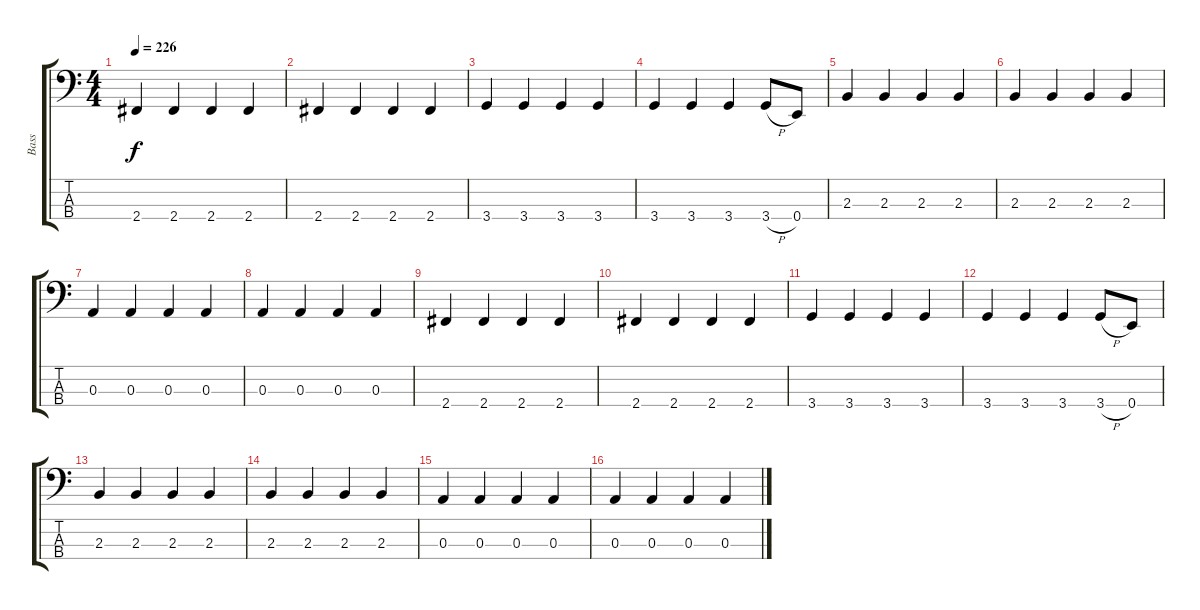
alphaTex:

\track ("Bass" "Bass") {instrument electricbasspick}
\staff {score tabs}
\tuning (G2 D2 A1 E1) {hide}
\ts (4 4)
\tempo 226
\clef f4
\ks c
2.4.4{dy f} 2.4.4 2.4.4 2.4.4 |
2.4.4 2.4.4 2.4.4 2.4.4 |
3.4.4 3.4.4 3.4.4 3.4.4 |
3.4.4 3.4.4 3.4.4 3.4{h}.8 0.4.8 |
2.3.4 2.3.4 2.3.4 2.3.4 |
2.3.4 2.3.4 2.3.4 2.3.4 |
0.3.4 0.3.4 0.3.4 0.3.4 |
0.3.4 0.3.4 0.3.4 0.3.4 |
2.4.4 2.4.4 2.4.4 2.4.4 |
2.4.4 2.4.4 2.4.4 2.4.4 |
3.4.4 3.4.4 3.4.4 3.4.4 |
3.4.4 3.4.4 3.4.4 3.4{h}.8 0.4.8 |
2.3.4 2.3.4 2.3.4 2.3.4 |
2.3.4 2.3.4 2.3.4 2.3.4 |
0.3.4 0.3.4 0.3.4 0.3.4 |
0.3.4 0.3.4 0.3.4 0.3.4
